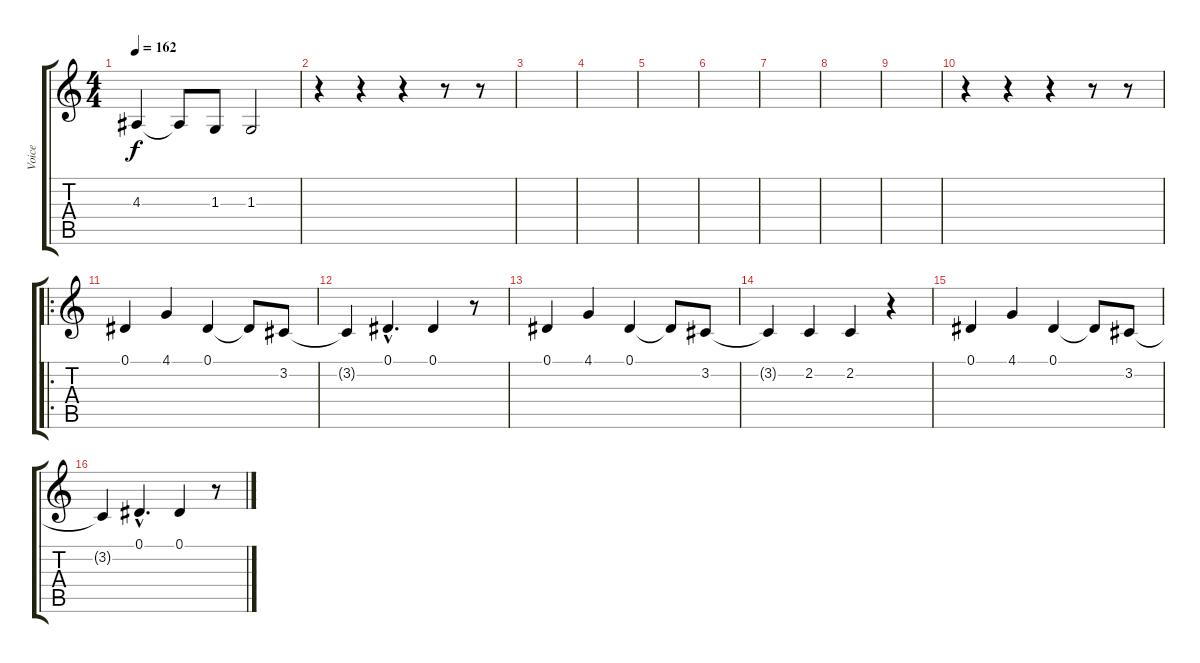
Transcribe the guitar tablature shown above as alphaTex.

\track ("Voice" "Voice") {instrument lead2sawtooth}
\staff {score tabs}
\tuning (Eb4 Bb3 Gb3 Db3 Ab2 Eb2) {hide}
\ts (4 4)
\tempo 162
\clef g2
\ks c
4.3.4{dy f} 4.3{t}.8 1.3.8 1.3.2 |
r.4 r.4 r.4 r.8 r.8 |
|
|
|
|
|
|
|
r.4 r.4 r.4 r.8 r.8 |
\ro
0.1.4 4.1.4 0.1.4 0.1{t}.8 3.2.8 |
3.2{t}.4 0.1{hac}.4{d} 0.1.4 r.8 |
0.1.4 4.1.4 0.1.4 0.1{t}.8 3.2.8 |
3.2{t}.4 2.2.4 2.2.4 r.4 |
0.1.4 4.1.4 0.1.4 0.1{t}.8 3.2.8 |
3.2{t}.4 0.1{hac}.4{d} 0.1.4 r.8
